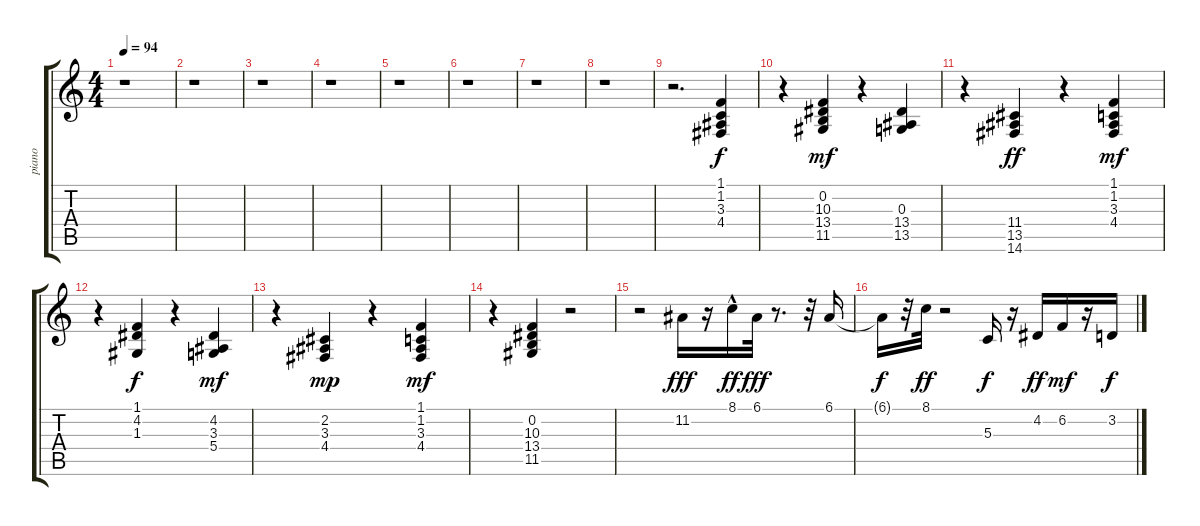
\track ("piano" "piano") {instrument acousticgrandpiano}
\staff {score tabs}
\tuning (E4 B3 G3 D3 A2 E2) {hide}
\ts (4 4)
\tempo 94
\clef g2
\ks c
r.1{dy f} |
r.1 |
r.1 |
r.1 |
r.1 |
r.1 |
r.1 |
r.1 |
r.2{d} (1.1 1.2 3.3 4.4).4 |
r.4 (0.2 10.3 13.4 11.5).4{dy mf} r.4 (0.3 13.4 13.5).4 |
r.4 (11.4 13.5 14.6).4{dy ff} r.4 (1.1 1.2 3.3 4.4).4{dy mf} |
r.4 (1.1 4.2 1.3).4{dy f} r.4 (4.2 3.3 5.4).4{dy mf} |
r.4 (2.2 3.3 4.4).4{dy mp} r.4 (1.1 1.2 3.3 4.4).4{dy mf} |
r.4 (0.2 10.3 13.4 11.5).4 r.2 |
r.2 11.2.16{dy fff} r.16 8.1{hac}.16{dy ff} 6.1.32{dy fff} r.8{d} r.32 6.1.16 |
6.1{t}.16{dy f} r.32 8.1.32{dy ff} r.2 5.3.16{dy f} r.16 4.2.16{dy ff} 6.2.16{dy mf} r.16 3.2.16{dy f}
